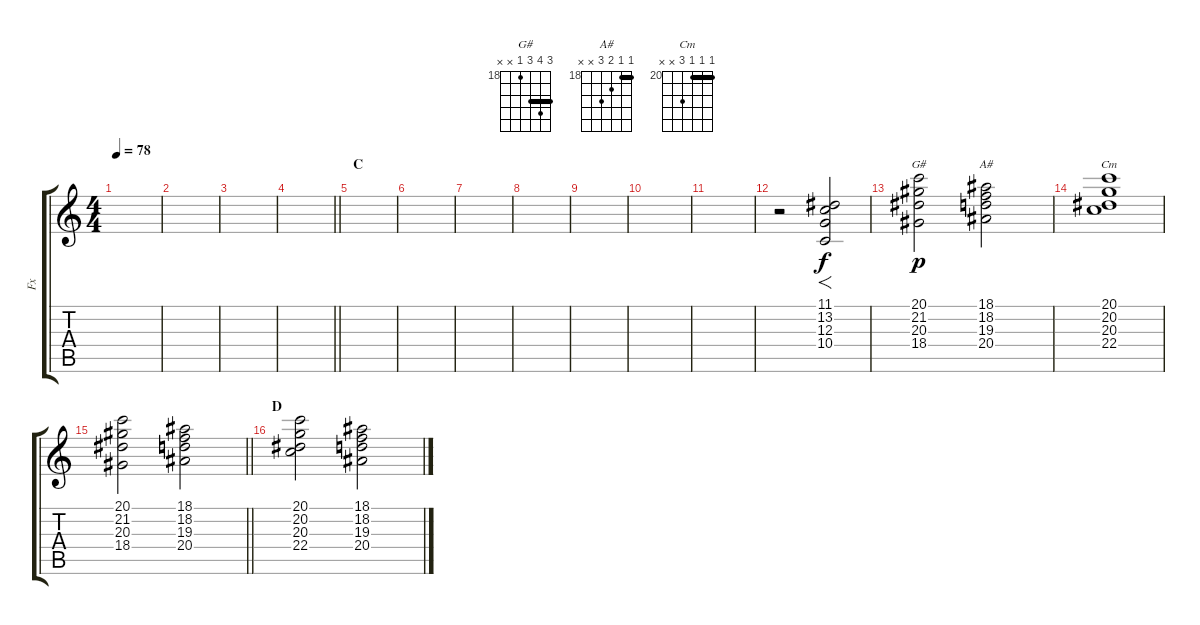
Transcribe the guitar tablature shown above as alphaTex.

\track ("Fx" "Fx") {instrument stringensemble1}
\staff {score tabs}
\tuning (E4 B3 G3 D3 A2 E2) {hide}
\chord ("G#" 20 21 20 18 x x) {firstfret 18 barre 20}
\chord ("A#" 18 18 19 20 x x) {firstfret 18 barre 18}
\chord ("Cm" 20 20 20 22 x x) {firstfret 20 barre 20}
\ts (4 4)
\tempo 78
\clef g2
\ks c
|
|
|
\barLineRight lightlight
|
\section ("" "C")
|
|
|
|
|
|
|
r.2 (11.1 13.2 12.3 10.4).2{f} |
(20.1 21.2 20.3 18.4).2{ch "G#" dy p} (18.1 18.2 19.3 20.4).2{ch "A#"} |
(20.1 20.2 20.3 22.4).1{ch "Cm"} |
\barLineRight lightlight
(20.1 21.2 20.3 18.4).2 (18.1 18.2 19.3 20.4).2 |
\section ("" "D")
(20.1 20.2 20.3 22.4).2 (18.1 18.2 19.3 20.4).2
